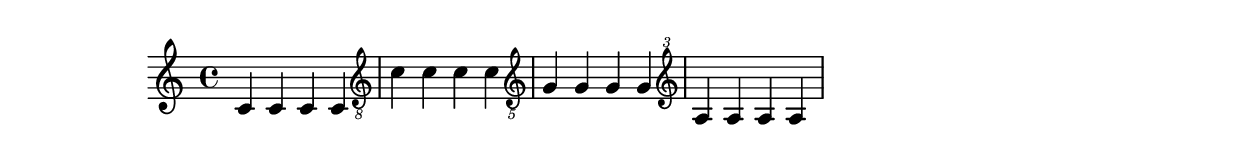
%% DO NOT EDIT this file manually; it is automatically
%% generated from LSR http://lsr.dsi.unimi.it
%% Make any changes in LSR itself, or in Documentation/snippets/new/ ,
%% and then run scripts/auxiliar/makelsr.py
%%
%% This file is in the public domain.
\version "2.12.2"

\header {
  lsrtags = "pitches"

  texidoc = "
Clefs can be transposed by arbitrary amounts, not just by octaves.

"
  doctitle = "Clefs can be transposed by arbitrary amounts"
} % begin verbatim

\relative c' {
  \clef treble
  c4 c c c
  \clef "treble_8"
  c4 c c c
  \clef "treble_5"
  c4 c c c
  \clef "treble^3"
  c4 c c c
}

